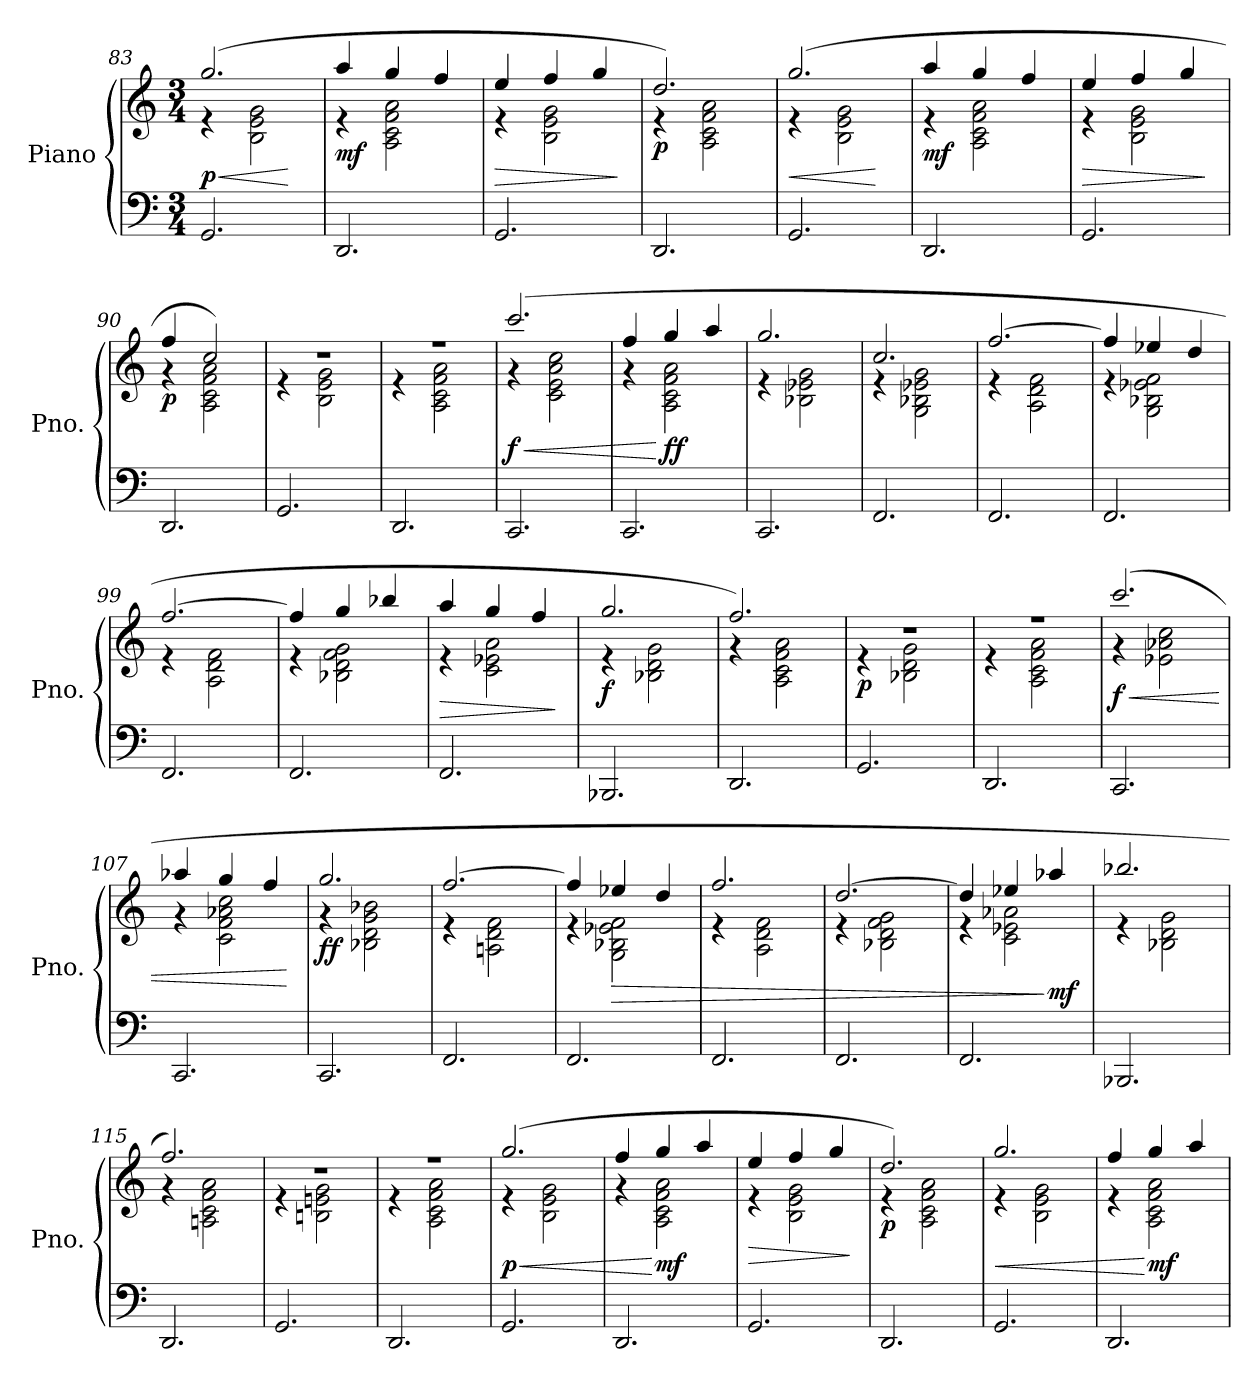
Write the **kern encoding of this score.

**kern	**kern	**dynam
*part1	*part1	*part1
*staff2	*staff1	*staff1/2
*I"Piano	*	*
*I'Pno.	*	*
*clefF4	*clefG2	*
*k[]	*k[]	*
*M3/4	*M3/4	*
=83	=83	=83
!	!	!LO:HP:b
*	*^	*
!	!	!	!LO:DY:n=1:b
2.GG/	(2.gg/	4r	< p
.	.	2B\ 2e\ 2g\	.
*	*v	*v	*
.	.	[
=84	=84	=84
*	*^	*
!	!	!	!LO:DY:b
2.DD/	4aa/	4r	mf
.	4gg/	2A\ 2c\ 2f\ 2a\	.
.	4ff/	.	.
=85	=85	=85	=85
!	!	!	!LO:HP:b
2.GG/	4ee/	4r	>
.	4ff/	2B\ 2e\ 2g\	.
.	4gg/	.	.
*	*v	*v	*
.	.	]
=86	=86	=86
*	*^	*
!	!	!	!LO:DY:b
2.DD/	2.dd/)	4r	p
.	.	2A\ 2c\ 2f\ 2a\	.
!!LO:LB:g=z	!!
=87	=87	=87	=87
!	!	!	!LO:HP:b
2.GG/	(2.gg/	4r	<
.	.	2B\ 2e\ 2g\	.
*	*v	*v	*
.	.	[
=88	=88	=88
*	*^	*
!	!	!	!LO:DY:b
2.DD/	4aa/	4r	mf
.	4gg/	2A\ 2c\ 2f\ 2a\	.
.	4ff/	.	.
=89	=89	=89	=89
!	!	!	!LO:HP:b
2.GG/	4ee/	4r	>
.	4ff/	2B\ 2e\ 2g\	.
.	4gg/	.	.
*	*v	*v	*
.	.	]
=90	=90	=90
*	*^	*
!	!	!	!LO:DY:b
2.DD/	4ff/	4r	p
.	2cc/)	2A\ 2c\ 2f\ 2a\	.
=91	=91	=91	=91
2.GG/	2.r	4r	.
.	.	2B\ 2e\ 2g\	.
=92	=92	=92	=92
2.DD/	2.r	4r	.
.	.	2A\ 2c\ 2f\ 2a\	.
=93	=93	=93	=93
!	!	!	!LO:HP:b
!	!	!	!LO:DY:n=1:b
2.CC/	(2.ccc/	4r	< f
.	.	2c\ 2e\ 2a\ 2cc\	.
=94	=94	=94	=94
2.CC/	4ff/	4r	.
!	!	!	!LO:DY:n=1:b
.	4gg/	2A\ 2c\ 2f\ 2a\	[ ff
.	4aa/	.	.
!!LO:LB:g=z	!!
=95	=95	=95	=95
2.CC/	2.gg/	4r	.
.	.	2B-X\ 2e-X\ 2g\	.
=96	=96	=96	=96
2.FF/	2.cc/	4r	.
.	.	2G\ 2B-X\ 2e-X\ 2g\	.
=97	=97	=97	=97
2.FF/	[2.ff/	4r	.
.	.	2A\ 2d\ 2f\	.
=98	=98	=98	=98
2.FF/	4ff/]	4r	.
.	4ee-X/	2G\ 2B-X\ 2e-X\ 2f\	.
.	4dd/	.	.
=99	=99	=99	=99
2.FF/	[2.ff/	4r	.
.	.	2A\ 2d\ 2f\	.
=100	=100	=100	=100
2.FF/	4ff/]	4r	.
.	4gg/	2B-X\ 2d\ 2f\ 2g\	.
.	4bb-X/	.	.
=101	=101	=101	=101
!	!	!	!LO:HP:b
2.FF/	4aa/	4r	>
.	4gg/	2c\ 2e-X\ 2a\	.
.	4ff/	.	.
*	*v	*v	*
.	.	]
=102	=102	=102
*	*^	*
!	!	!	!LO:DY:b
2.BBB-X/	2.gg/	4r	f
.	.	2B-X\ 2d\ 2g\	.
!!LO:LB:g=z	!!
=103	=103	=103	=103
2.DD/	2.ff/)	4r	.
.	.	2A\ 2c\ 2f\ 2a\	.
=104	=104	=104	=104
!	!	!	!LO:DY:b
2.GG/	2.r	4r	p
.	.	2B-X\ 2d\ 2g\	.
=105	=105	=105	=105
2.DD/	2.r	4r	.
.	.	2A\ 2c\ 2f\ 2a\	.
=106	=106	=106	=106
!	!	!	!LO:HP:b
!	!	!	!LO:DY:n=1:b
2.CC/	(2.ccc/	4r	< f
.	.	2e-X\ 2a-X\ 2cc\	.
=107	=107	=107	=107
2.CC/	4aa-X/	4r	.
.	4gg/	2c\ 2f\ 2a-X\ 2cc\	.
.	4ff/	.	.
*	*v	*v	*
.	.	[
=108	=108	=108
*	*^	*
!	!	!	!LO:DY:b
2.CC/	2.gg/	4r	ff
.	.	2B-X\ 2d\ 2g\ 2b-X\	.
=109	=109	=109	=109
2.FF/	[2.ff/	4r	.
.	.	2An\ 2d\ 2f\	.
=110	=110	=110	=110
2.FF/	4ff/]	4r	.
!	!	!	!LO:HP:b
.	4ee-X/	2G\ 2B-X\ 2e-X\ 2f\	>
.	4dd/	.	.
!!LO:LB:g=z	!!
=111	=111	=111	=111
2.FF/	2.ff/	4r	.
.	.	2A\ 2d\ 2f\	.
=112	=112	=112	=112
2.FF/	[2.dd/	4r	.
.	.	2B-X\ 2d\ 2f\ 2g\	.
=113	=113	=113	=113
2.FF/	4dd/]	4r	.
.	4ee-X/	2c\ 2e-X\ 2a-X\	.
!	!	!	!LO:DY:n=1:b
.	4aa-X/	.	] mf
=114	=114	=114	=114
2.BBB-X/	2.bb-X/	4r	.
.	.	2B-X\ 2d\ 2g\	.
=115	=115	=115	=115
2.DD/	2.ff/)	4r	.
.	.	2An\ 2c\ 2f\ 2a\	.
=116	=116	=116	=116
2.GG/	2.r	4r	.
.	.	2Bn\ 2en\ 2g\	.
=117	=117	=117	=117
2.DD/	2.r	4r	.
.	.	2A\ 2c\ 2f\ 2a\	.
=118	=118	=118	=118
!	!	!	!LO:HP:b
!	!	!	!LO:DY:n=1:b
2.GG/	(2.gg/	4r	< p
.	.	2B\ 2e\ 2g\	.
!!LO:PB:g=z	!!
=119	=119	=119	=119
2.DD/	4ff/	4r	.
!	!	!	!LO:DY:n=1:b
.	4gg/	2A\ 2c\ 2f\ 2a\	[ mf
.	4aa/	.	.
=120	=120	=120	=120
!	!	!	!LO:HP:b
2.GG/	4ee/	4r	>
.	4ff/	2B\ 2e\ 2g\	.
.	4gg/	.	.
*	*v	*v	*
.	.	]
=121	=121	=121
*	*^	*
!	!	!	!LO:DY:b
2.DD/	2.dd/)	4r	p
.	.	2A\ 2c\ 2f\ 2a\	.
=122	=122	=122	=122
!	!	!	!LO:HP:b
2.GG/	2.gg/	4r	<
.	.	2B\ 2e\ 2g\	.
=123	=123	=123	=123
2.DD/	4ff/	4r	.
!	!	!	!LO:DY:n=1:b
.	4gg/	2A\ 2c\ 2f\ 2a\	[ mf
.	4aa/	.	.
*	*v	*v	*
=	=	=
*-	*-	*-
